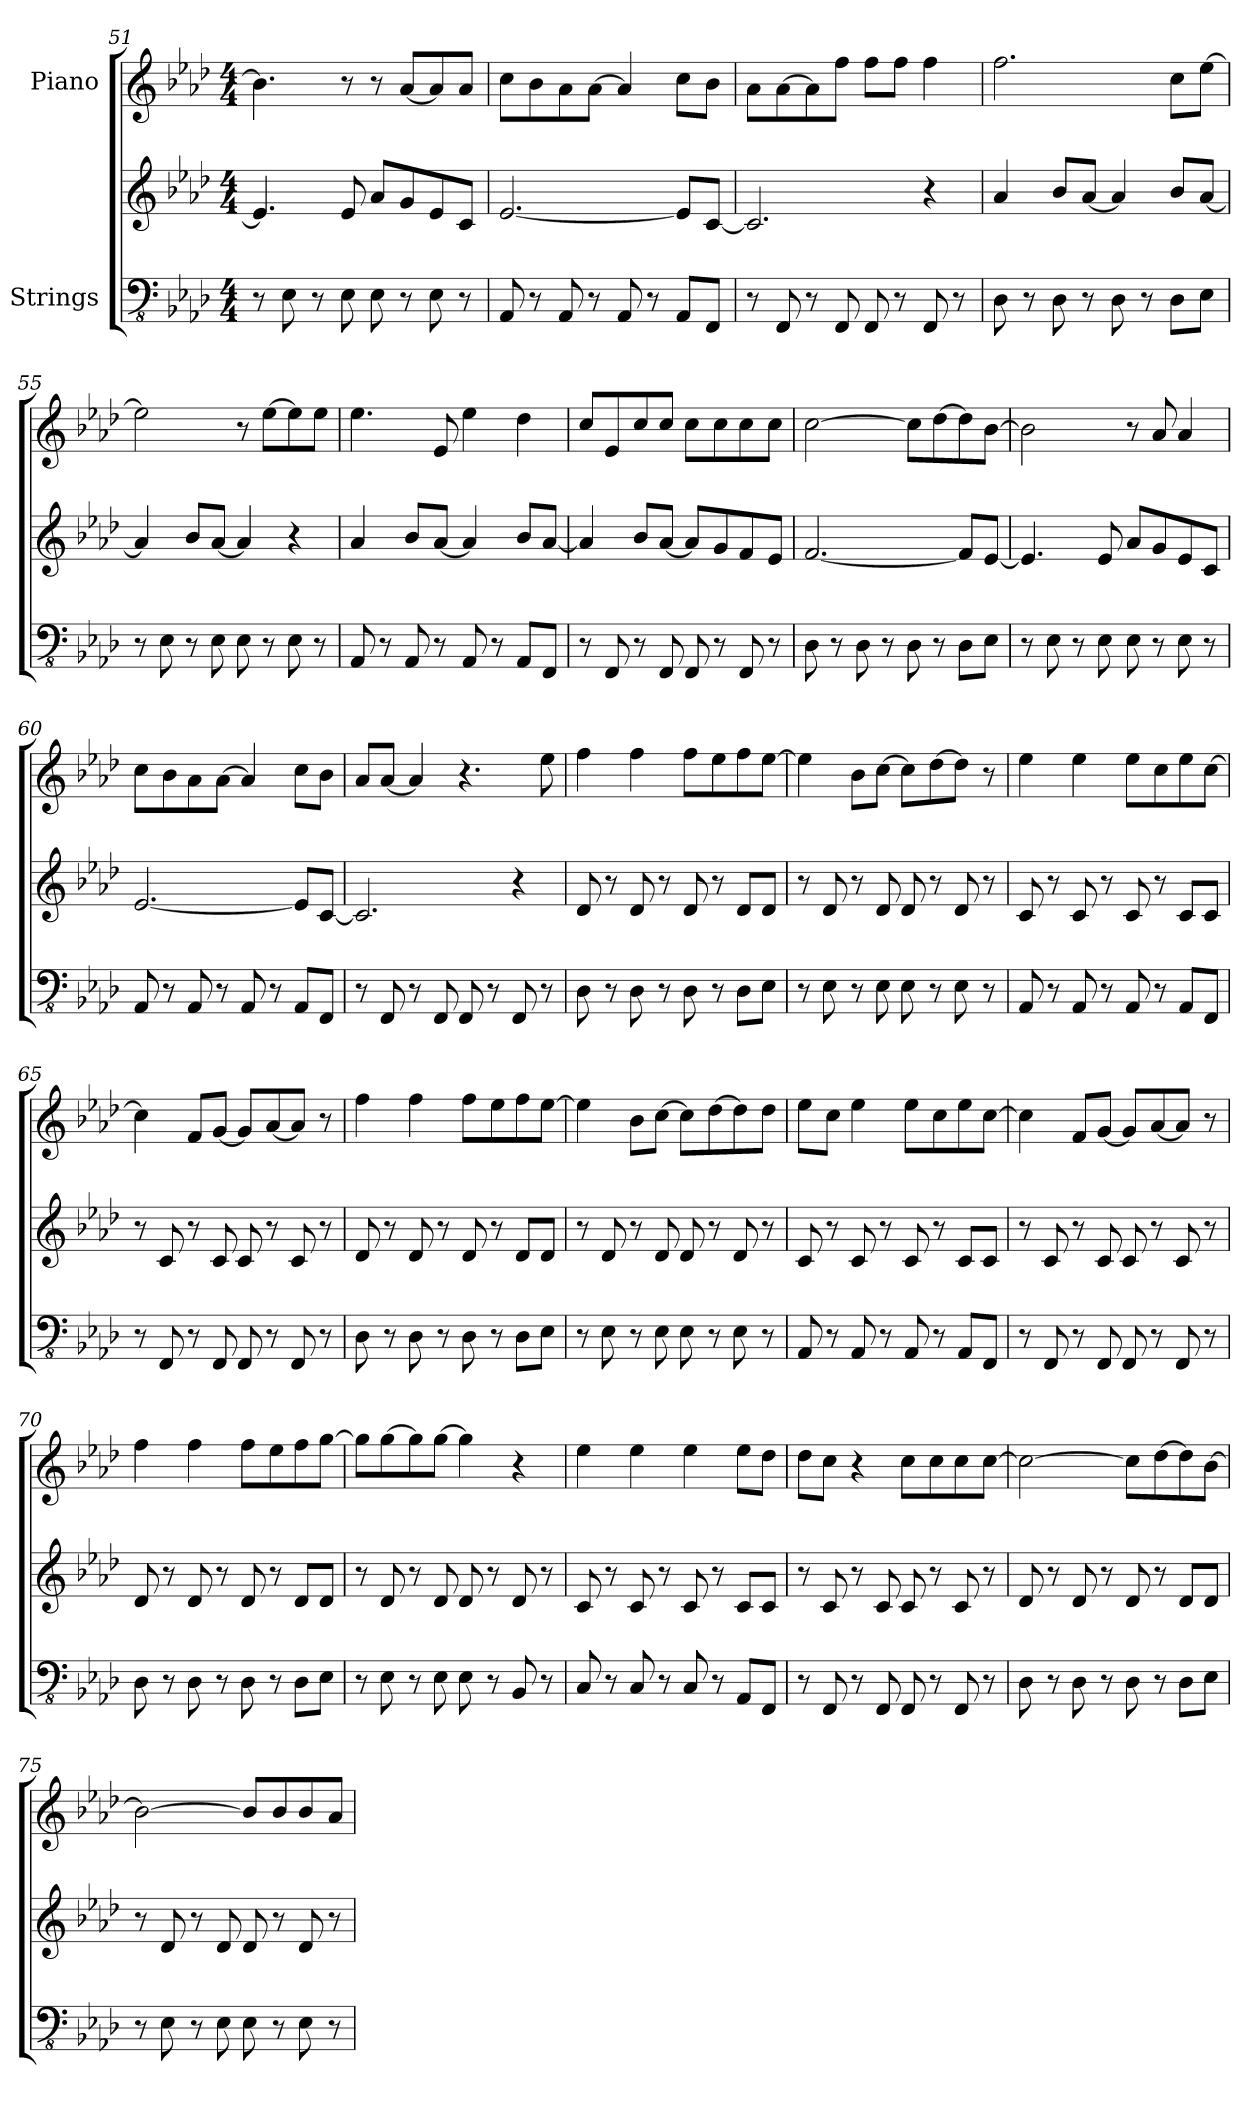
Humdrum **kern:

**kern	**kern	**kern
*part2	*part2	*part1
*staff3	*staff2	*staff1
*I"Strings	*	*I"Piano
*clefFv4	*clefG2	*clefG2
*k[b-e-a-d-]	*k[b-e-a-d-]	*k[b-e-a-d-]
*M4/4	*M4/4	*M4/4
=51	=51	=51
8r	4.e-/]	4.b-\]
8EE-\	.	.
8r	.	.
8EE-\	8e-/	8r
8EE-\	8a-/L	8r
8r	8g/	[8a-/L
8EE-\	8e-/	8a-/]
8r	8c/J	8a-/J
!!LO:LB:g=z
=52	=52	=52
8AAA-/	[2.e-/	8cc\L
8r	.	8b-\
8AAA-/	.	8a-\
8r	.	[8a-\J
8AAA-/	.	4a-/]
8r	.	.
8AAA-/L	8e-/L]	8cc\L
8FFF/J	[8c/J	8b-\J
=53	=53	=53
8r	2.c/]	8a-\L
8FFF/	.	[8a-\
8r	.	8a-\]
8FFF/	.	8ff\J
8FFF/	.	8ff\L
8r	.	8ff\J
8FFF/	4r	4ff\
8r	.	.
=54	=54	=54
8DD-\	4a-/	2.ff\
8r	.	.
8DD-\	8b-/L	.
8r	[8a-/J	.
8DD-\	4a-/]	.
8r	.	.
8DD-\L	8b-/L	8cc\L
8EE-\J	[8a-/J	[8ee-\J
=55	=55	=55
8r	4a-/]	2ee-\]
8EE-\	.	.
8r	8b-/L	.
8EE-\	[8a-/J	.
8EE-\	4a-/]	8r
8r	.	[8ee-\L
8EE-\	4r	8ee-\]
8r	.	8ee-\J
!!LO:PB:g=z
=56	=56	=56
8AAA-/	4a-/	4.ee-\
8r	.	.
8AAA-/	8b-/L	.
8r	[8a-/J	8e-/
8AAA-/	4a-/]	4ee-\
8r	.	.
8AAA-/L	8b-/L	4dd-\
8FFF/J	[8a-/J	.
=57	=57	=57
8r	4a-/]	8cc/L
8FFF/	.	8e-/
8r	8b-/L	8cc/
8FFF/	[8a-/J	8cc/J
8FFF/	8a-/L]	8cc\L
8r	8g/	8cc\
8FFF/	8f/	8cc\
8r	8e-/J	8cc\J
=58	=58	=58
8DD-\	[2.f/	[2cc\
8r	.	.
8DD-\	.	.
8r	.	.
8DD-\	.	8cc\L]
8r	.	[8dd-\
8DD-\L	8f/L]	8dd-\]
8EE-\J	[8e-/J	[8b-\J
=59	=59	=59
8r	4.e-/]	2b-\]
8EE-\	.	.
8r	.	.
8EE-\	8e-/	.
8EE-\	8a-/L	8r
8r	8g/	8a-/
8EE-\	8e-/	4a-/
8r	8c/J	.
!!LO:LB:g=z
=60	=60	=60
8AAA-/	[2.e-/	8cc\L
8r	.	8b-\
8AAA-/	.	8a-\
8r	.	[8a-\J
8AAA-/	.	4a-/]
8r	.	.
8AAA-/L	8e-/L]	8cc\L
8FFF/J	[8c/J	8b-\J
=61	=61	=61
8r	2.c/]	8a-/L
8FFF/	.	[8a-/J
8r	.	4a-/]
8FFF/	.	.
8FFF/	.	4.r
8r	.	.
8FFF/	4r	.
8r	.	8ee-\
=62	=62	=62
8DD-\	8d-/	4ff\
8r	8r	.
8DD-\	8d-/	4ff\
8r	8r	.
8DD-\	8d-/	8ff\L
8r	8r	8ee-\
8DD-\L	8d-/L	8ff\
8EE-\J	8d-/J	[8ee-\J
=63	=63	=63
8r	8r	4ee-\]
8EE-\	8d-/	.
8r	8r	8b-\L
8EE-\	8d-/	[8cc\J
8EE-\	8d-/	8cc\L]
8r	8r	[8dd-\
8EE-\	8d-/	8dd-\J]
8r	8r	8r
!!LO:LB:g=z
=64	=64	=64
8AAA-/	8c/	4ee-\
8r	8r	.
8AAA-/	8c/	4ee-\
8r	8r	.
8AAA-/	8c/	8ee-\L
8r	8r	8cc\
8AAA-/L	8c/L	8ee-\
8FFF/J	8c/J	[8cc\J
=65	=65	=65
8r	8r	4cc\]
8FFF/	8c/	.
8r	8r	8f/L
8FFF/	8c/	[8g/J
8FFF/	8c/	8g/L]
8r	8r	[8a-/
8FFF/	8c/	8a-/J]
8r	8r	8r
=66	=66	=66
8DD-\	8d-/	4ff\
8r	8r	.
8DD-\	8d-/	4ff\
8r	8r	.
8DD-\	8d-/	8ff\L
8r	8r	8ee-\
8DD-\L	8d-/L	8ff\
8EE-\J	8d-/J	[8ee-\J
!!LO:LB:g=z
=67	=67	=67
8r	8r	4ee-\]
8EE-\	8d-/	.
8r	8r	8b-\L
8EE-\	8d-/	[8cc\J
8EE-\	8d-/	8cc\L]
8r	8r	[8dd-\
8EE-\	8d-/	8dd-\]
8r	8r	8dd-\J
=68	=68	=68
8AAA-/	8c/	8ee-\L
8r	8r	8cc\J
8AAA-/	8c/	4ee-\
8r	8r	.
8AAA-/	8c/	8ee-\L
8r	8r	8cc\
8AAA-/L	8c/L	8ee-\
8FFF/J	8c/J	[8cc\J
=69	=69	=69
8r	8r	4cc\]
8FFF/	8c/	.
8r	8r	8f/L
8FFF/	8c/	[8g/J
8FFF/	8c/	8g/L]
8r	8r	[8a-/
8FFF/	8c/	8a-/J]
8r	8r	8r
!!LO:PB:g=z
=70	=70	=70
8DD-\	8d-/	4ff\
8r	8r	.
8DD-\	8d-/	4ff\
8r	8r	.
8DD-\	8d-/	8ff\L
8r	8r	8ee-\
8DD-\L	8d-/L	8ff\
8EE-\J	8d-/J	[8gg\J
=71	=71	=71
8r	8r	8gg\L]
8EE-\	8d-/	[8gg\
8r	8r	8gg\]
8EE-\	8d-/	[8gg\J
8EE-\	8d-/	4gg\]
8r	8r	.
8BBB-/	8d-/	4r
8r	8r	.
=72	=72	=72
8CC/	8c/	4ee-\
8r	8r	.
8CC/	8c/	4ee-\
8r	8r	.
8CC/	8c/	4ee-\
8r	8r	.
8AAA-/L	8c/L	8ee-\L
8FFF/J	8c/J	8dd-\J
!!LO:LB:g=z
=73	=73	=73
8r	8r	8dd-\L
8FFF/	8c/	8cc\J
8r	8r	4r
8FFF/	8c/	.
8FFF/	8c/	8cc\L
8r	8r	8cc\
8FFF/	8c/	8cc\
8r	8r	[8cc\J
=74	=74	=74
8DD-\	8d-/	2cc\_
8r	8r	.
8DD-\	8d-/	.
8r	8r	.
8DD-\	8d-/	8cc\L]
8r	8r	[8dd-\
8DD-\L	8d-/L	8dd-\]
8EE-\J	8d-/J	[8b-\J
=75	=75	=75
8r	8r	2b-\_
8EE-\	8d-/	.
8r	8r	.
8EE-\	8d-/	.
8EE-\	8d-/	8b-/L]
8r	8r	8b-/
8EE-\	8d-/	8b-/
8r	8r	8a-/J
=	=	=
*-	*-	*-
